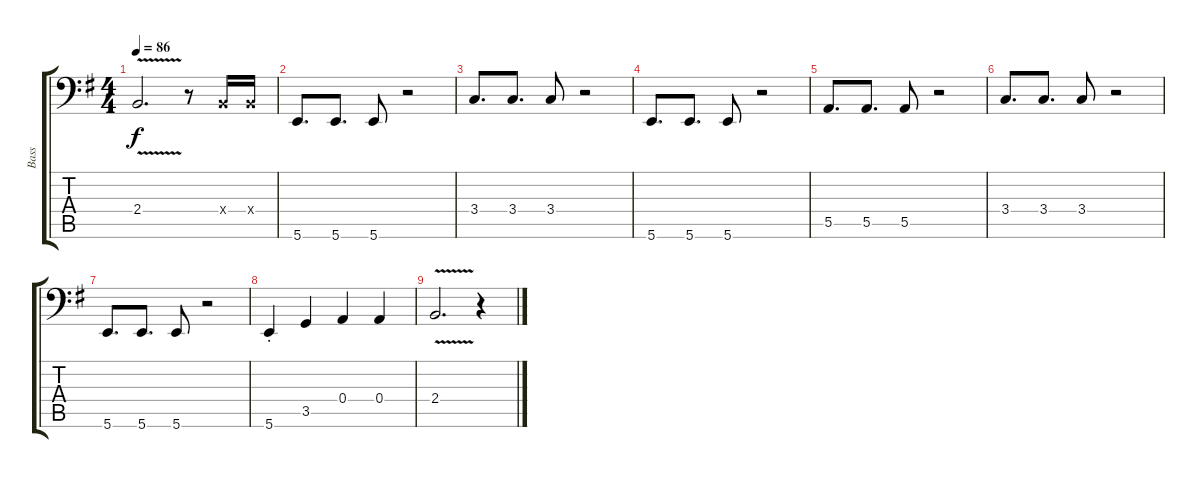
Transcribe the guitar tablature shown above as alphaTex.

\track ("Bass" "Bass") {instrument electricbassfinger}
\staff {score tabs}
\tuning (C3 G2 D2 A1 E1 B0) {hide}
\ts (4 4)
\tempo 86
\clef f4
\ks g
2.4{v}.2{d dy f} r.8 2.4{x}.16 2.4{x}.16 |
5.6.8{d} 5.6.8{d} 5.6.8 r.2 |
3.4.8{d} 3.4.8{d} 3.4.8 r.2 |
5.6.8{d} 5.6.8{d} 5.6.8 r.2 |
5.5.8{d} 5.5.8{d} 5.5.8 r.2 |
3.4.8{d} 3.4.8{d} 3.4.8 r.2 |
5.6.8{d} 5.6.8{d} 5.6.8 r.2 |
5.6{st}.4 3.5.4 0.4.4 0.4.4 |
2.4{v}.2{d} r.4
